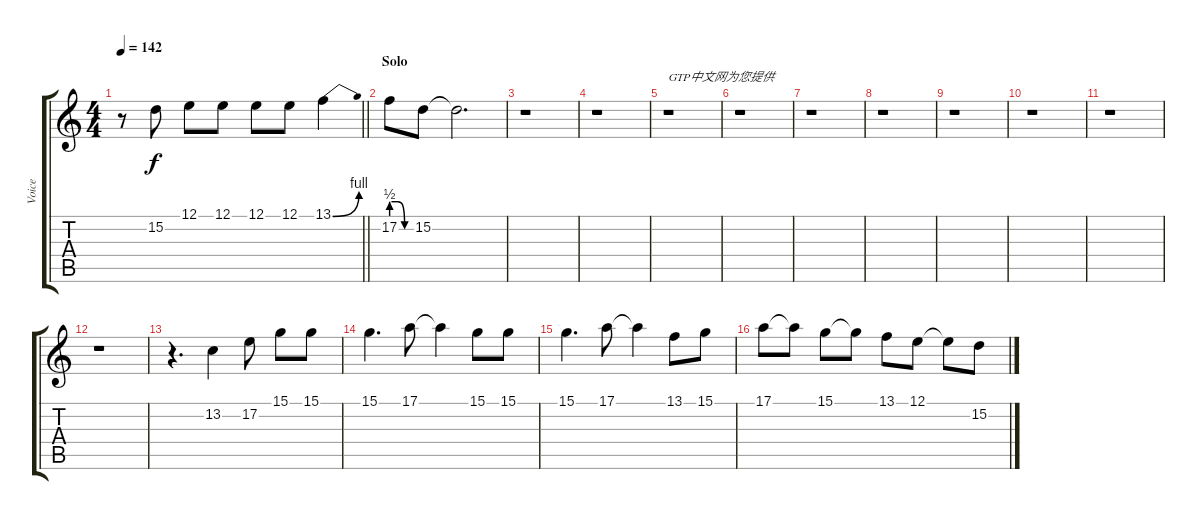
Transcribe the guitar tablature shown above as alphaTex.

\track ("Voice" "Voice") {instrument sopranosax}
\staff {score tabs}
\tuning (E4 B3 G3 D3 A2 E2) {hide}
\ts (4 4)
\tempo 142
\clef g2
\barLineRight lightlight
\ks c
r.8{dy f} 15.2.8 12.1.8 12.1.8 12.1.8 12.1.8 13.1{be (bend 0 0 60 4)}.4 |
\section ("" "Solo")
17.2{be (custom 0 2 20 2 40 0 60 0)}.8 15.2.8 15.2{t}.2{d} |
r.1 |
r.1 |
r.1{txt "GTP中文网为您提供"} |
r.1 |
r.1 |
r.1 |
r.1 |
r.1 |
r.1 |
r.1 |
r.4{d} 13.2.4 17.2.8 15.1.8 15.1.8 |
15.1.4{d} 17.1.8 17.1{t}.4 15.1.8 15.1.8 |
15.1.4{d} 17.1.8 17.1{t}.4 13.1.8 15.1.8 |
17.1.8 17.1{t}.8 15.1.8 15.1{t}.8 13.1.8 12.1.8 12.1{t}.8 15.2.8
